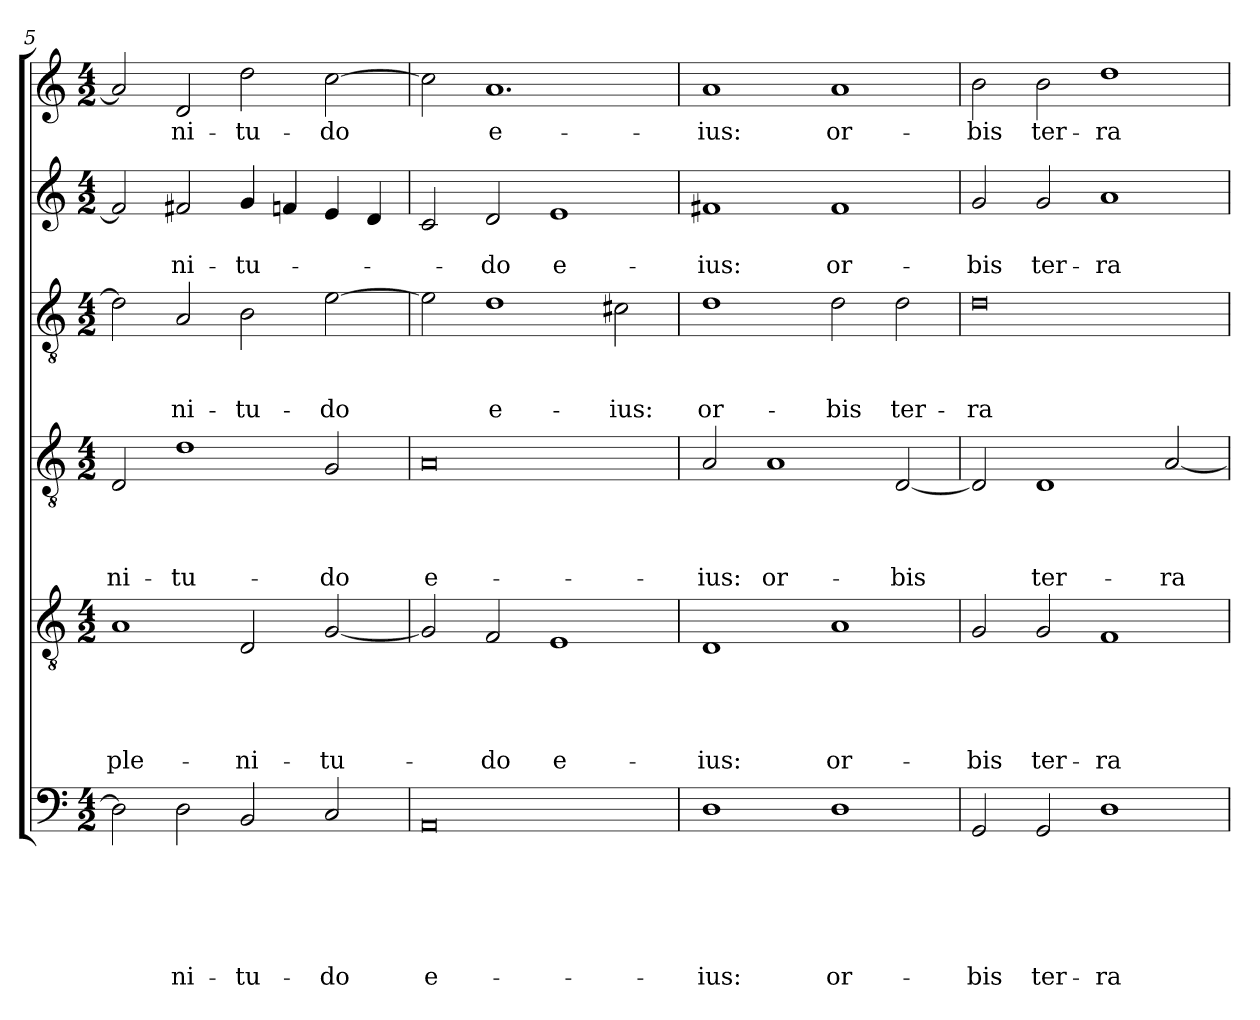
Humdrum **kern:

**kern	**text	**text	**text	**text	**text	**text	**kern	**text	**text	**text	**text	**text	**kern	**text	**text	**text	**text	**kern	**text	**text	**text	**kern	**text	**text	**kern	**text
*part6	*part6	*part6	*part6	*part6	*part6	*part6	*part5	*part5	*part5	*part5	*part5	*part5	*part4	*part4	*part4	*part4	*part4	*part3	*part3	*part3	*part3	*part2	*part2	*part2	*part1	*part1
*staff6	*staff6	*staff6	*staff6	*staff6	*staff6	*staff6	*staff5	*staff5	*staff5	*staff5	*staff5	*staff5	*staff4	*staff4	*staff4	*staff4	*staff4	*staff3	*staff3	*staff3	*staff3	*staff2	*staff2	*staff2	*staff1	*staff1
*clefF4	*	*	*	*	*	*	*clefGv2	*	*	*	*	*	*clefGv2	*	*	*	*	*clefGv2	*	*	*	*clefG2	*	*	*clefG2	*
*k[]	*	*	*	*	*	*	*k[]	*	*	*	*	*	*k[]	*	*	*	*	*k[]	*	*	*	*k[]	*	*	*k[]	*
*C:	*	*	*	*	*	*	*C:	*	*	*	*	*	*C:	*	*	*	*	*C:	*	*	*	*C:	*	*	*C:	*
*M4/2	*	*	*	*	*	*	*M4/2	*	*	*	*	*	*M4/2	*	*	*	*	*M4/2	*	*	*	*M4/2	*	*	*M4/2	*
=5	=5	=5	=5	=5	=5	=5	=5	=5	=5	=5	=5	=5	=5	=5	=5	=5	=5	=5	=5	=5	=5	=5	=5	=5	=5	=5
!	!	!	!	!	!	!	!	!	!	!	!	!LO:LY:b	!	!	!	!	!LO:LY:b	!	!	!	!	!	!	!	!	!
2D\]	.	.	.	.	.	.	1A	.	.	.	.	ple-	2D/	.	.	.	-ni-	2d\]	.	.	.	2f#/]	.	.	2a/]	.
!	!	!	!	!	!	!LO:LY:b	!	!	!	!	!	!	!	!	!	!	!LO:LY:b	!	!	!	!LO:LY:b	!	!	!LO:LY:b	!	!LO:LY:b
2D\	.	.	.	.	.	-ni-	.	.	.	.	.	.	1d	.	.	.	-tu-	2A/	.	.	-ni-	2f#X/	.	-ni-	2d/	-ni-
!	!	!	!	!	!	!LO:LY:b	!	!	!	!	!	!LO:LY:b	!	!	!	!	!	!	!	!	!LO:LY:b	!	!	!LO:LY:b	!	!LO:LY:b
2BB/	.	.	.	.	.	-tu-	2D/	.	.	.	.	-ni-	.	.	.	.	.	2B\	.	.	-tu-	4g/	.	-tu-	2dd\	-tu-
.	.	.	.	.	.	.	.	.	.	.	.	.	.	.	.	.	.	.	.	.	.	4fn/	.	.	.	.
!	!	!	!	!	!	!LO:LY:b	!	!	!	!	!	!LO:LY:b	!	!	!	!	!LO:LY:b	!	!	!	!LO:LY:b	!	!	!	!	!LO:LY:b
2C/	.	.	.	.	.	-do	[2G/	.	.	.	.	-tu-	2G/	.	.	.	-do	[2e\	.	.	-do	4e/	.	.	[2cc\	-do
.	.	.	.	.	.	.	.	.	.	.	.	.	.	.	.	.	.	.	.	.	.	4d/	.	.	.	.
=6	=6	=6	=6	=6	=6	=6	=6	=6	=6	=6	=6	=6	=6	=6	=6	=6	=6	=6	=6	=6	=6	=6	=6	=6	=6	=6
!	!	!	!	!	!	!LO:LY:b	!	!	!	!	!	!	!	!	!	!	!LO:LY:b	!	!	!	!	!	!	!	!	!
0AA	.	.	.	.	.	e-	2G/]	.	.	.	.	.	0A	.	.	.	e-	2e\]	.	.	.	2c/	.	.	2cc\]	.
!	!	!	!	!	!	!	!	!	!	!	!	!LO:LY:b	!	!	!	!	!	!	!	!	!LO:LY:b	!	!	!LO:LY:b	!	!LO:LY:b
.	.	.	.	.	.	.	2F/	.	.	.	.	-do	.	.	.	.	.	1d	.	.	e-	2d/	.	-do	1.a	e-
!	!	!	!	!	!	!	!	!	!	!	!	!LO:LY:b	!	!	!	!	!	!	!	!	!	!	!	!LO:LY:b	!	!
.	.	.	.	.	.	.	1E	.	.	.	.	e-	.	.	.	.	.	.	.	.	.	1e	.	e-	.	.
!	!	!	!	!	!	!	!	!	!	!	!	!	!	!	!	!	!	!	!	!	!LO:LY:b	!	!	!	!	!
.	.	.	.	.	.	.	.	.	.	.	.	.	.	.	.	.	.	2c#X\	.	.	-ius:	.	.	.	.	.
!!LO:LB:g=z
=7	=7	=7	=7	=7	=7	=7	=7	=7	=7	=7	=7	=7	=7	=7	=7	=7	=7	=7	=7	=7	=7	=7	=7	=7	=7	=7
!	!	!	!	!	!	!LO:LY:b	!	!	!	!	!	!LO:LY:b	!	!	!	!	!LO:LY:b	!	!	!	!LO:LY:b	!	!	!LO:LY:b	!	!LO:LY:b
1D	.	.	.	.	.	-ius:	1D	.	.	.	.	-ius:	2A/	.	.	.	-ius:	1d	.	.	or-	1f#X	.	-ius:	1a	-ius:
!	!	!	!	!	!	!	!	!	!	!	!	!	!	!	!	!	!LO:LY:b	!	!	!	!	!	!	!	!	!
.	.	.	.	.	.	.	.	.	.	.	.	.	1A	.	.	.	or-	.	.	.	.	.	.	.	.	.
!	!	!	!	!	!	!LO:LY:b	!	!	!	!	!	!LO:LY:b	!	!	!	!	!	!	!	!	!LO:LY:b	!	!	!LO:LY:b	!	!LO:LY:b
1D	.	.	.	.	.	or-	1A	.	.	.	.	or-	.	.	.	.	.	2d\	.	.	-bis	1f#	.	or-	1a	or-
!	!	!	!	!	!	!	!	!	!	!	!	!	!	!	!	!	!LO:LY:b	!	!	!	!LO:LY:b	!	!	!	!	!
.	.	.	.	.	.	.	.	.	.	.	.	.	[2D/	.	.	.	-bis	2d\	.	.	ter-	.	.	.	.	.
=8	=8	=8	=8	=8	=8	=8	=8	=8	=8	=8	=8	=8	=8	=8	=8	=8	=8	=8	=8	=8	=8	=8	=8	=8	=8	=8
!	!	!	!	!	!	!LO:LY:b	!	!	!	!	!	!LO:LY:b	!	!	!	!	!	!	!	!	!LO:LY:b	!	!	!LO:LY:b	!	!LO:LY:b
2GG/	.	.	.	.	.	-bis	2G/	.	.	.	.	-bis	2D/]	.	.	.	.	0d	.	.	-ra-	2g/	.	-bis	2b\	-bis
!	!	!	!	!	!	!LO:LY:b	!	!	!	!	!	!LO:LY:b	!	!	!	!	!LO:LY:b	!	!	!	!	!	!	!LO:LY:b	!	!LO:LY:b
2GG/	.	.	.	.	.	ter-	2G/	.	.	.	.	ter-	1D	.	.	.	ter-	.	.	.	.	2g/	.	ter-	2b\	ter-
!	!	!	!	!	!	!LO:LY:b	!	!	!	!	!	!LO:LY:b	!	!	!	!	!	!	!	!	!	!	!	!LO:LY:b	!	!LO:LY:b
1D	.	.	.	.	.	-ra-	1F	.	.	.	.	-ra-	.	.	.	.	.	.	.	.	.	1a	.	-ra-	1dd	-ra-
!	!	!	!	!	!	!	!	!	!	!	!	!	!	!	!	!	!LO:LY:b	!	!	!	!	!	!	!	!	!
.	.	.	.	.	.	.	.	.	.	.	.	.	[2A/	.	.	.	-ra-	.	.	.	.	.	.	.	.	.
=	=	=	=	=	=	=	=	=	=	=	=	=	=	=	=	=	=	=	=	=	=	=	=	=	=	=
*-	*-	*-	*-	*-	*-	*-	*-	*-	*-	*-	*-	*-	*-	*-	*-	*-	*-	*-	*-	*-	*-	*-	*-	*-	*-	*-
